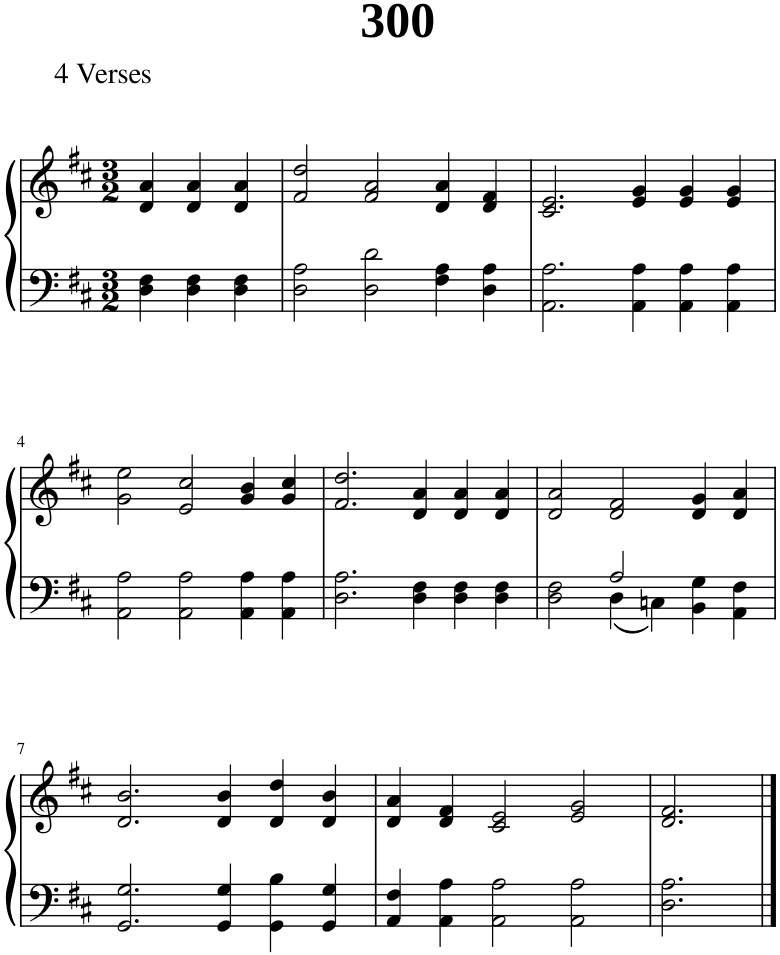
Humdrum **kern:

**kern	**kern
*part1	*part1
*staff2	*staff1
*I"Piano	*
*I'Pno.	*
*clefF4	*clefG2
*k[f#c#]	*k[f#c#]
*M3/2	*M3/2
=1	=1
4D\ 4F#\	4d/ 4a/
4D\ 4F#\	4d/ 4a/
4D\ 4F#\	4d/ 4a/
=2	=2
2D\ 2A\	2f#/ 2dd/
2D\ 2d\	2f#/ 2a/
4F#\ 4A\	4d/ 4a/
4D\ 4A\	4d/ 4f#/
=3	=3
2.AA\ 2.A\	2.c#/ 2.e/
4AA\ 4A\	4e/ 4g/
4AA\ 4A\	4e/ 4g/
4AA\ 4A\	4e/ 4g/
!!LO:LB:g=z
=4	=4
2AA\ 2A\	2g\ 2ee\
2AA\ 2A\	2e/ 2cc#/
4AA\ 4A\	4g/ 4b/
4AA\ 4A\	4g/ 4cc#/
=5	=5
2.D\ 2.A\	2.f#/ 2.dd/
4D\ 4F#\	4d/ 4a/
4D\ 4F#\	4d/ 4a/
4D\ 4F#\	4d/ 4a/
=6	=6
*^	*
2ryy	2D\ 2F#\	2d/ 2a/
2A/	4D\	2d/ 2f#/
.	4Cn\	.
2ryy	4BB\ 4G\	4d/ 4g/
.	4AA\ 4F#\	4d/ 4a/
*v	*v	*
!!LO:LB:g=z
=7	=7
2.GG/ 2.G/	2.d/ 2.b/
4GG/ 4G/	4d/ 4b/
4GG\ 4B\	4d/ 4dd/
4GG/ 4G/	4d/ 4b/
=8	=8
4AA/ 4F#/	4d/ 4a/
4AA\ 4A\	4d/ 4f#/
2AA\ 2A\	2c#/ 2e/
2AA\ 2A\	2e/ 2g/
=9	=9
2.D\ 2.A\	2.d/ 2.f#/
==	==
*-	*-
